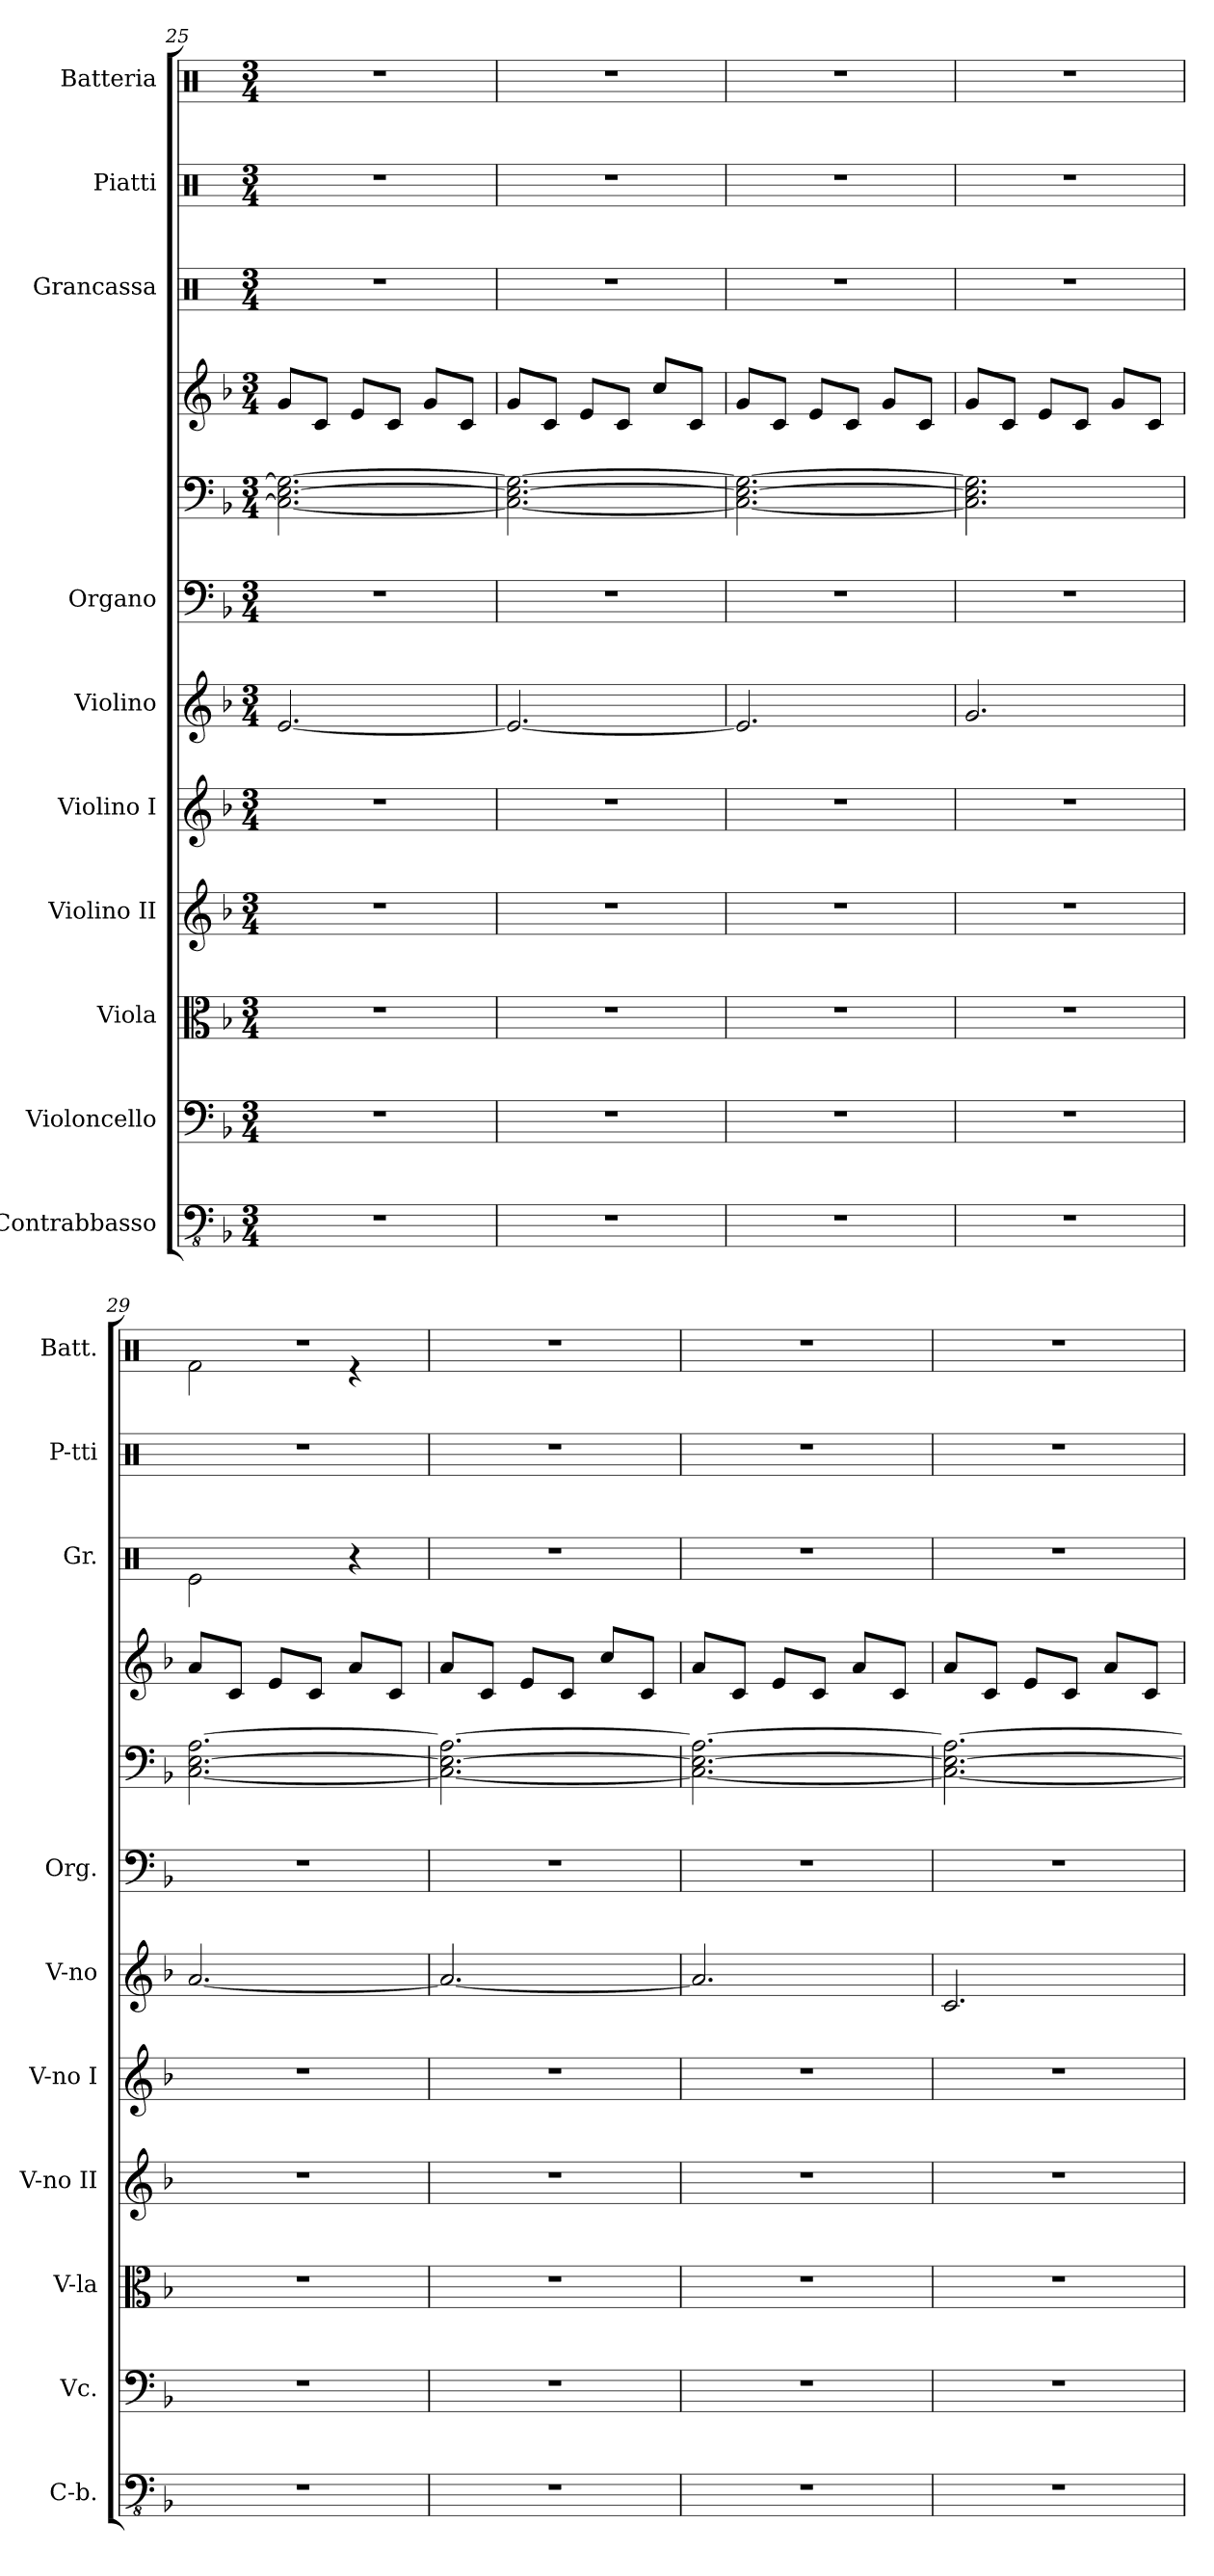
**kern	**kern	**kern	**kern	**kern	**kern	**kern	**kern	**kern	**kern	**kern	**kern
*part10	*part9	*part8	*part7	*part6	*part5	*part4	*part4	*part4	*part3	*part2	*part1
*staff12	*staff11	*staff10	*staff9	*staff8	*staff7	*staff6	*staff5	*staff4	*staff3	*staff2	*staff1
*I"Contrabbasso	*I"Violoncello	*I"Viola	*I"Violino II	*I"Violino I	*I"Violino	*I"Organo	*	*	*I"Grancassa	*I"Piatti	*I"Batteria
*I'C-b.	*I'Vc.	*I'V-la	*I'V-no II	*I'V-no I	*I'V-no	*I'Org.	*	*	*I'Gr.	*I'P-tti	*I'Batt.
*clefFv4	*clefF4	*clefC3	*clefG2	*clefG2	*clefG2	*clefF4	*clefF4	*clefG2	*clefX	*clefX	*clefX
*ITrd7c12	*	*	*	*	*	*	*	*	*	*	*
*k[b-]	*k[b-]	*k[b-]	*k[b-]	*k[b-]	*k[b-]	*k[b-]	*k[b-]	*k[b-]	*k[]	*k[]	*k[]
*M3/4	*M3/4	*M3/4	*M3/4	*M3/4	*M3/4	*M3/4	*M3/4	*M3/4	*M3/4	*M3/4	*M3/4
=25	=25	=25	=25	=25	=25	=25	=25	=25	=25	=25	=25
2.r	2.r	2.r	2.r	2.r	[2.e/	2.r	2.C\_ [2.E\ 2.G\_	8g/L	2.r	2.r	2.r
.	.	.	.	.	.	.	.	8c/J	.	.	.
.	.	.	.	.	.	.	.	8e/L	.	.	.
.	.	.	.	.	.	.	.	8c/J	.	.	.
.	.	.	.	.	.	.	.	8g/L	.	.	.
.	.	.	.	.	.	.	.	8c/J	.	.	.
=26	=26	=26	=26	=26	=26	=26	=26	=26	=26	=26	=26
2.r	2.r	2.r	2.r	2.r	2.e/_	2.r	2.C\_ 2.E\_ 2.G\_	8g/L	2.r	2.r	2.r
.	.	.	.	.	.	.	.	8c/J	.	.	.
.	.	.	.	.	.	.	.	8e/L	.	.	.
.	.	.	.	.	.	.	.	8c/J	.	.	.
.	.	.	.	.	.	.	.	8cc/L	.	.	.
.	.	.	.	.	.	.	.	8c/J	.	.	.
=27	=27	=27	=27	=27	=27	=27	=27	=27	=27	=27	=27
2.r	2.r	2.r	2.r	2.r	2.e/]	2.r	2.C\_ 2.E\_ 2.G\_	8g/L	2.r	2.r	2.r
.	.	.	.	.	.	.	.	8c/J	.	.	.
.	.	.	.	.	.	.	.	8e/L	.	.	.
.	.	.	.	.	.	.	.	8c/J	.	.	.
.	.	.	.	.	.	.	.	8g/L	.	.	.
.	.	.	.	.	.	.	.	8c/J	.	.	.
=28	=28	=28	=28	=28	=28	=28	=28	=28	=28	=28	=28
2.r	2.r	2.r	2.r	2.r	2.g/	2.r	2.C\] 2.E\] 2.G\]	8g/L	2.r	2.r	2.r
.	.	.	.	.	.	.	.	8c/J	.	.	.
.	.	.	.	.	.	.	.	8e/L	.	.	.
.	.	.	.	.	.	.	.	8c/J	.	.	.
.	.	.	.	.	.	.	.	8g/L	.	.	.
.	.	.	.	.	.	.	.	8c/J	.	.	.
=29	=29	=29	=29	=29	=29	=29	=29	=29	=29	=29	=29
*	*	*	*	*	*	*	*	*	*	*	*^
2.r	2.r	2.r	2.r	2.r	[2.a/	2.r	[2.C\ [2.E\ [2.A\	8a/L	2Re\	2.r	2.r	2Rf\
.	.	.	.	.	.	.	.	8c/J	.	.	.	.
.	.	.	.	.	.	.	.	8e/L	.	.	.	.
.	.	.	.	.	.	.	.	8c/J	.	.	.	.
.	.	.	.	.	.	.	.	8a/L	4r	.	.	4r
.	.	.	.	.	.	.	.	8c/J	.	.	.	.
*	*	*	*	*	*	*	*	*	*	*	*v	*v
!!LO:PB:g=z
=30	=30	=30	=30	=30	=30	=30	=30	=30	=30	=30	=30
2.r	2.r	2.r	2.r	2.r	2.a/_	2.r	2.C\_ 2.E\_ 2.A\_	8a/L	2.r	2.r	2.r
.	.	.	.	.	.	.	.	8c/J	.	.	.
.	.	.	.	.	.	.	.	8e/L	.	.	.
.	.	.	.	.	.	.	.	8c/J	.	.	.
.	.	.	.	.	.	.	.	8cc/L	.	.	.
.	.	.	.	.	.	.	.	8c/J	.	.	.
=31	=31	=31	=31	=31	=31	=31	=31	=31	=31	=31	=31
2.r	2.r	2.r	2.r	2.r	2.a/]	2.r	2.C\_ 2.E\_ 2.A\_	8a/L	2.r	2.r	2.r
.	.	.	.	.	.	.	.	8c/J	.	.	.
.	.	.	.	.	.	.	.	8e/L	.	.	.
.	.	.	.	.	.	.	.	8c/J	.	.	.
.	.	.	.	.	.	.	.	8a/L	.	.	.
.	.	.	.	.	.	.	.	8c/J	.	.	.
=32	=32	=32	=32	=32	=32	=32	=32	=32	=32	=32	=32
2.r	2.r	2.r	2.r	2.r	2.c/	2.r	2.C\_ 2.E\_ 2.A\_	8a/L	2.r	2.r	2.r
.	.	.	.	.	.	.	.	8c/J	.	.	.
.	.	.	.	.	.	.	.	8e/L	.	.	.
.	.	.	.	.	.	.	.	8c/J	.	.	.
.	.	.	.	.	.	.	.	8a/L	.	.	.
.	.	.	.	.	.	.	.	8c/J	.	.	.
=	=	=	=	=	=	=	=	=	=	=	=
*-	*-	*-	*-	*-	*-	*-	*-	*-	*-	*-	*-
